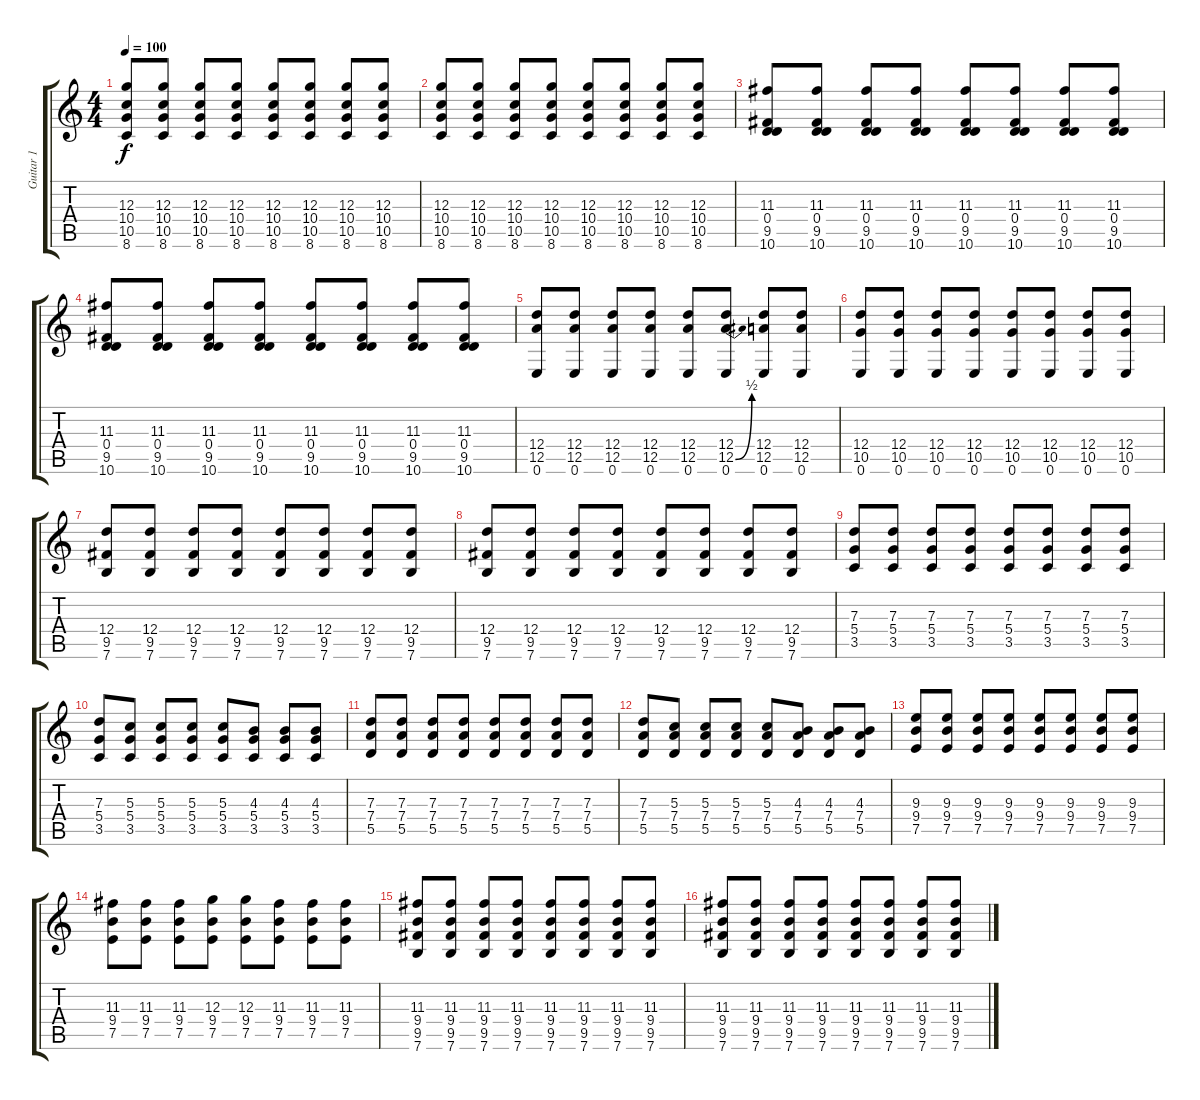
\track ("Guitar 1" "Guitar 1") {instrument acousticguitarsteel}
\staff {score tabs}
\tuning (E4 B3 G3 D3 A2 E2) {hide}
\ts (4 4)
\tempo 100
\clef g2
\ks c
(12.3 10.4 10.5 8.6).8{dy f} (12.3 10.4 10.5 8.6).8 (12.3 10.4 10.5 8.6).8 (12.3 10.4 10.5 8.6).8 (12.3 10.4 10.5 8.6).8 (12.3 10.4 10.5 8.6).8 (12.3 10.4 10.5 8.6).8 (12.3 10.4 10.5 8.6).8 |
(12.3 10.4 10.5 8.6).8 (12.3 10.4 10.5 8.6).8 (12.3 10.4 10.5 8.6).8 (12.3 10.4 10.5 8.6).8 (12.3 10.4 10.5 8.6).8 (12.3 10.4 10.5 8.6).8 (12.3 10.4 10.5 8.6).8 (12.3 10.4 10.5 8.6).8 |
(11.3 0.4 9.5 10.6).8 (11.3 0.4 9.5 10.6).8 (11.3 0.4 9.5 10.6).8 (11.3 0.4 9.5 10.6).8 (11.3 0.4 9.5 10.6).8 (11.3 0.4 9.5 10.6).8 (11.3 0.4 9.5 10.6).8 (11.3 0.4 9.5 10.6).8 |
(11.3 0.4 9.5 10.6).8 (11.3 0.4 9.5 10.6).8 (11.3 0.4 9.5 10.6).8 (11.3 0.4 9.5 10.6).8 (11.3 0.4 9.5 10.6).8 (11.3 0.4 9.5 10.6).8 (11.3 0.4 9.5 10.6).8 (11.3 0.4 9.5 10.6).8 |
(12.4 12.5 0.6).8 (12.4 12.5 0.6).8 (12.4 12.5 0.6).8 (12.4 12.5 0.6).8 (12.4 12.5 0.6).8 (12.4 12.5{be (bend 0 0 60 2)} 0.6).8 (12.4 12.5 0.6).8 (12.4 12.5 0.6).8 |
(12.4 10.5 0.6).8 (12.4 10.5 0.6).8 (12.4 10.5 0.6).8 (12.4 10.5 0.6).8 (12.4 10.5 0.6).8 (12.4 10.5 0.6).8 (12.4 10.5 0.6).8 (12.4 10.5 0.6).8 |
(12.4 9.5 7.6).8 (12.4 9.5 7.6).8 (12.4 9.5 7.6).8 (12.4 9.5 7.6).8 (12.4 9.5 7.6).8 (12.4 9.5 7.6).8 (12.4 9.5 7.6).8 (12.4 9.5 7.6).8 |
(12.4 9.5 7.6).8 (12.4 9.5 7.6).8 (12.4 9.5 7.6).8 (12.4 9.5 7.6).8 (12.4 9.5 7.6).8 (12.4 9.5 7.6).8 (12.4 9.5 7.6).8 (12.4 9.5 7.6).8 |
(7.3 5.4 3.5).8{volume 16} (7.3 5.4 3.5).8 (7.3 5.4 3.5).8 (7.3 5.4 3.5).8 (7.3 5.4 3.5).8 (7.3 5.4 3.5).8 (7.3 5.4 3.5).8 (7.3 5.4 3.5).8 |
(7.3 5.4 3.5).8 (5.3 5.4 3.5).8 (5.3 5.4 3.5).8 (5.3 5.4 3.5).8 (5.3 5.4 3.5).8 (4.3 5.4 3.5).8 (4.3 5.4 3.5).8 (4.3 5.4 3.5).8 |
(7.3 7.4 5.5).8 (7.3 7.4 5.5).8 (7.3 7.4 5.5).8 (7.3 7.4 5.5).8 (7.3 7.4 5.5).8 (7.3 7.4 5.5).8 (7.3 7.4 5.5).8 (7.3 7.4 5.5).8 |
(7.3 7.4 5.5).8 (5.3 7.4 5.5).8 (5.3 7.4 5.5).8 (5.3 7.4 5.5).8 (5.3 7.4 5.5).8 (4.3 7.4 5.5).8 (4.3 7.4 5.5).8 (4.3 7.4 5.5).8 |
(9.3 9.4 7.5).8 (9.3 9.4 7.5).8 (9.3 9.4 7.5).8 (9.3 9.4 7.5).8 (9.3 9.4 7.5).8 (9.3 9.4 7.5).8 (9.3 9.4 7.5).8 (9.3 9.4 7.5).8 |
(11.3 9.4 7.5).8 (11.3 9.4 7.5).8 (11.3 9.4 7.5).8 (12.3 9.4 7.5).8 (12.3 9.4 7.5).8 (11.3 9.4 7.5).8 (11.3 9.4 7.5).8 (11.3 9.4 7.5).8 |
(11.3 9.4 9.5 7.6).8 (11.3 9.4 9.5 7.6).8 (11.3 9.4 9.5 7.6).8 (11.3 9.4 9.5 7.6).8 (11.3 9.4 9.5 7.6).8 (11.3 9.4 9.5 7.6).8 (11.3 9.4 9.5 7.6).8 (11.3 9.4 9.5 7.6).8 |
(11.3 9.4 9.5 7.6).8 (11.3 9.4 9.5 7.6).8 (11.3 9.4 9.5 7.6).8 (11.3 9.4 9.5 7.6).8 (11.3 9.4 9.5 7.6).8 (11.3 9.4 9.5 7.6).8 (11.3 9.4 9.5 7.6).8 (11.3 9.4 9.5 7.6).8
